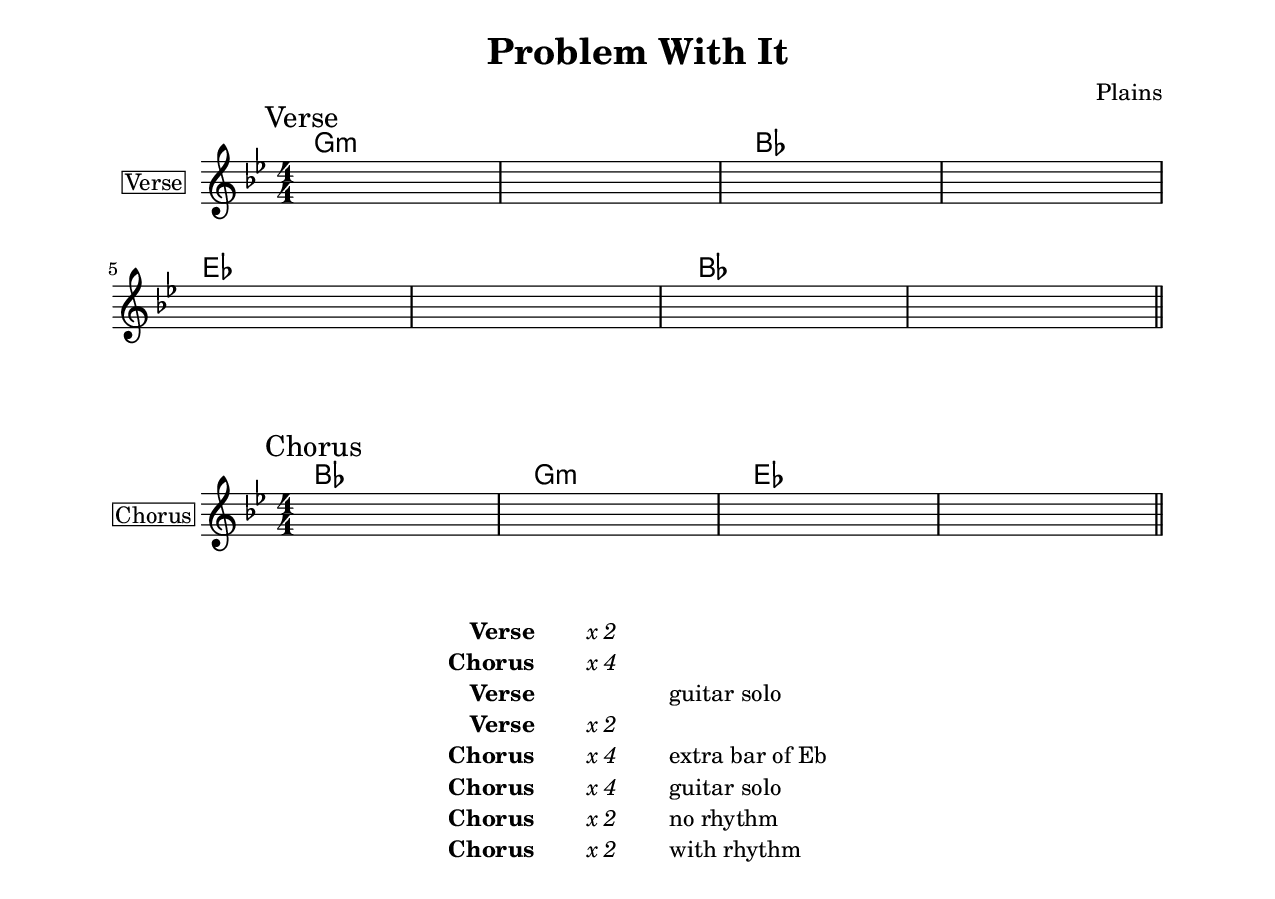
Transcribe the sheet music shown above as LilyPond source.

\version "2.23.80"

\include "settings.ily"
\include "style.ily"
changes_verse = \chords {
  \mark "Verse"
  g1:m |
  s |
  bf |
  s |
  ef |
  s |
  bf |
  s |
}

changes_chorus = \chords {
  \mark "Chorus"
  bf1 |
  g:m |
  ef |
  s |
}

key_and_time = {
  \key bf \major
  \time 4/4
}

structure_verse = {
  \key_and_time
  \mark \markup \box "Verse"
  s1 * 8 |
  \bar "||"
}

structure_chorus = {
  \key_and_time
  \mark \markup \box "Chorus"
  s1 * 4 |
  \bar "||"
}


\header {
  title = "Problem With It"
  composer = "Plains"
}

\paper {
  score-system-spacing.basic-distance = #20
}

\layout {
  ragged-last = ##f
  \context {
    \Score
    \consists #(set-bars-per-line '(4))
  }
}

\score {
  <<
    \numericTimeSignature
    \changes_verse
    \new Staff \with {
      instrumentName = \markup \box "Verse"
    } {
      \structure_verse
    }
  >>
}

\score {
  <<
    \numericTimeSignature
    \changes_chorus
    \new Staff \with {
      instrumentName = \markup \box "Chorus"
    } {
      \structure_chorus
    }
  >>
}

\markup \fill-line {
  \column
  \override #'(padding . 5)
  \table #'(1 -1 -1)
  {
    \bold Verse \italic "x 2" ""
    \bold Chorus \italic "x 4" ""
    \bold Verse \italic "" "guitar solo"
    \bold Verse \italic "x 2" ""
    \bold Chorus \italic "x 4" "extra bar of Eb"
    \bold Chorus \italic "x 4" "guitar solo"
    \bold Chorus \italic "x 2" "no rhythm"
    \bold Chorus \italic "x 2" "with rhythm"
  }
}
